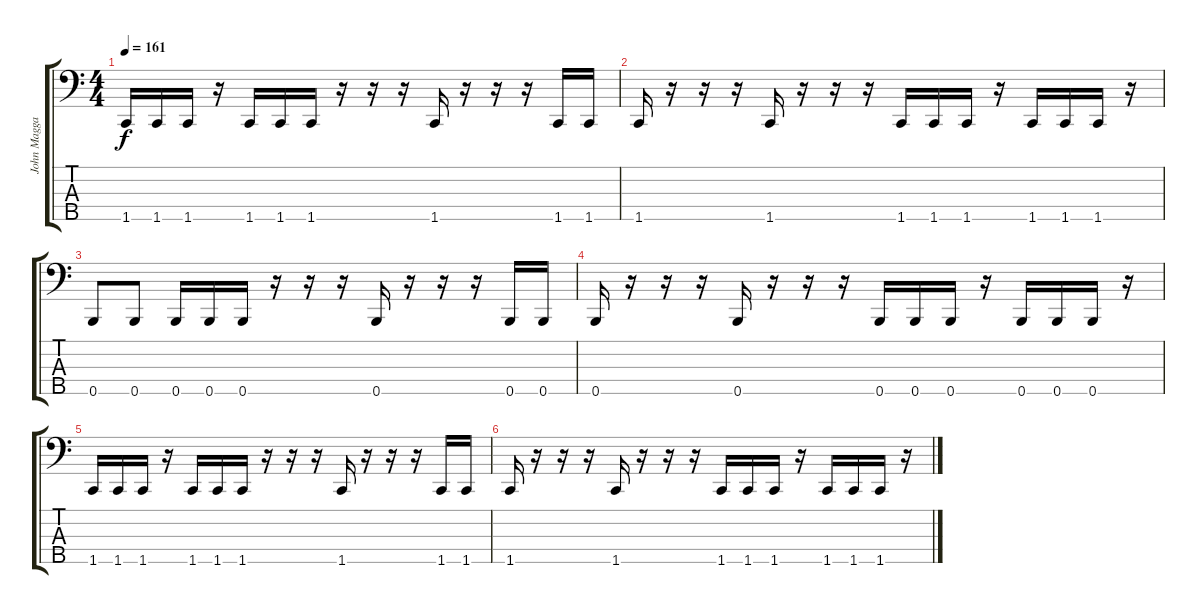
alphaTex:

\track ("John Maggard" "John Magga") {instrument electricbassfinger}
\staff {score tabs}
\tuning (G2 D2 A1 E1 B0) {hide}
\ts (4 4)
\tempo 161
\clef f4
\ks c
1.5.16{dy f} 1.5.16 1.5.16 r.16 1.5.16 1.5.16 1.5.16 r.16 r.16 r.16 1.5.16 r.16 r.16 r.16 1.5.16 1.5.16 |
1.5.16 r.16 r.16 r.16 1.5.16 r.16 r.16 r.16 1.5.16 1.5.16 1.5.16 r.16 1.5.16 1.5.16 1.5.16 r.16 |
0.5.8 0.5.8 0.5.16 0.5.16 0.5.16 r.16 r.16 r.16 0.5.16 r.16 r.16 r.16 0.5.16 0.5.16 |
0.5.16 r.16 r.16 r.16 0.5.16 r.16 r.16 r.16 0.5.16 0.5.16 0.5.16 r.16 0.5.16 0.5.16 0.5.16 r.16 |
1.5.16 1.5.16 1.5.16 r.16 1.5.16 1.5.16 1.5.16 r.16 r.16 r.16 1.5.16 r.16 r.16 r.16 1.5.16 1.5.16 |
1.5.16 r.16 r.16 r.16 1.5.16 r.16 r.16 r.16 1.5.16 1.5.16 1.5.16 r.16 1.5.16 1.5.16 1.5.16 r.16
